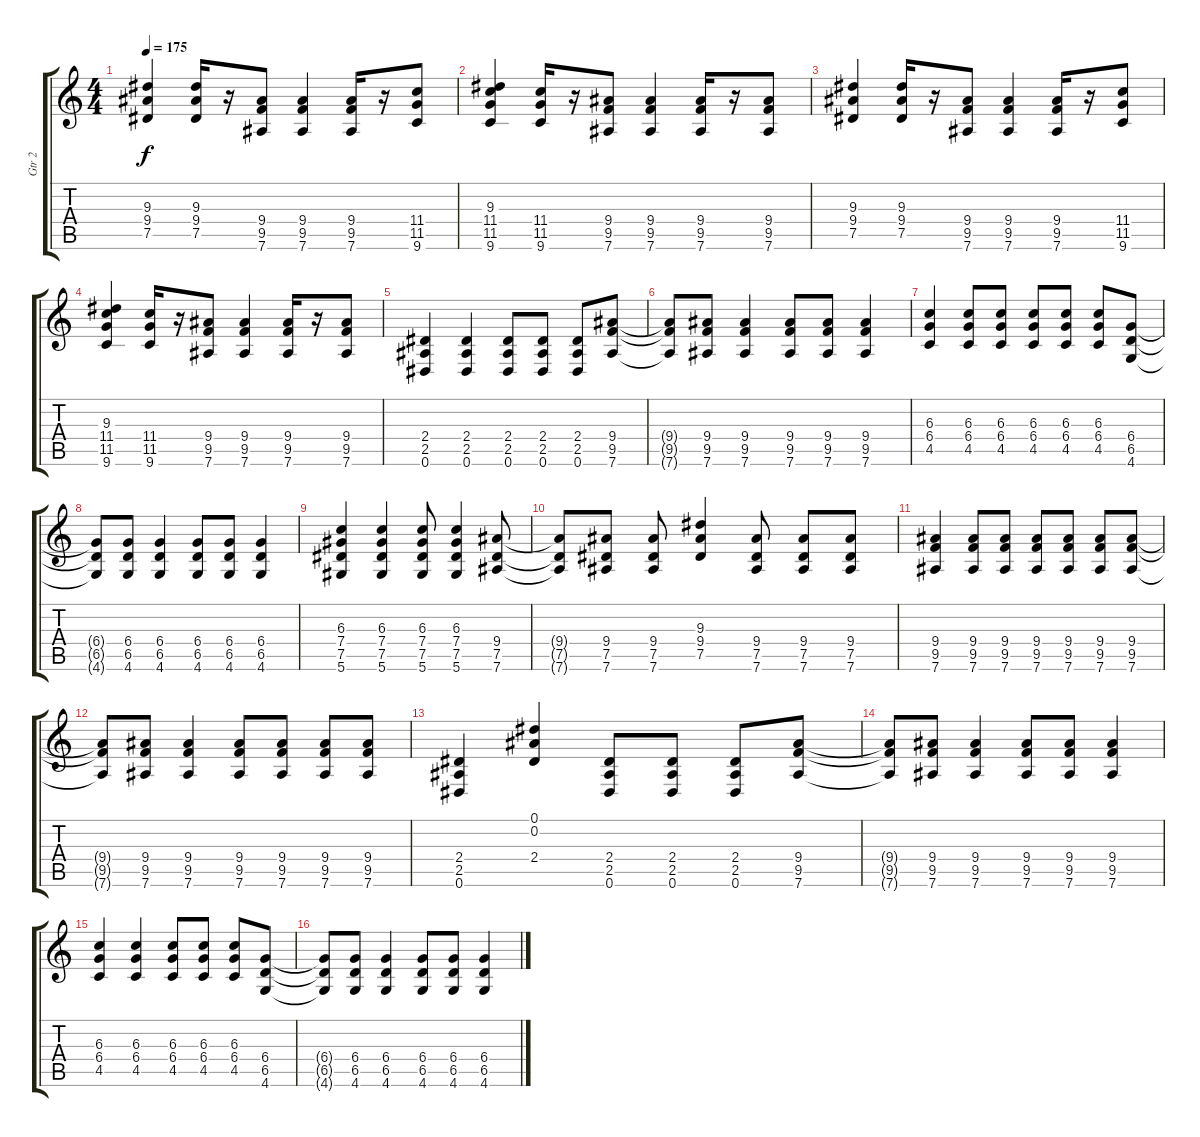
\track ("Gtr 2" "Gtr 2") {instrument distortionguitar}
\staff {score tabs}
\tuning (Eb4 Bb3 Gb3 Db3 Ab2 Eb2) {hide}
\ts (4 4)
\tempo 175
\clef g2
\ks c
(9.3 9.4 7.5).4{dy f} (9.3 9.4 7.5).16 r.16 (9.4 9.5 7.6).8 (9.4 9.5 7.6).4 (9.4 9.5 7.6).16 r.16 (11.4 11.5 9.6).8 |
(9.3 11.4 11.5 9.6).4 (11.4 11.5 9.6).16 r.16 (9.4 9.5 7.6).8 (9.4 9.5 7.6).4 (9.4 9.5 7.6).16 r.16 (9.4 9.5 7.6).8 |
(9.3 9.4 7.5).4 (9.3 9.4 7.5).16 r.16 (9.4 9.5 7.6).8 (9.4 9.5 7.6).4 (9.4 9.5 7.6).16 r.16 (11.4 11.5 9.6).8 |
(9.3 11.4 11.5 9.6).4 (11.4 11.5 9.6).16 r.16 (9.4 9.5 7.6).8 (9.4 9.5 7.6).4 (9.4 9.5 7.6).16 r.16 (9.4 9.5 7.6).8 |
(2.4 2.5 0.6).4 (2.4 2.5 0.6).4 (2.4 2.5 0.6).8 (2.4 2.5 0.6).8 (2.4 2.5 0.6).8 (9.4 9.5 7.6).8 |
(9.4{t} 9.5{t} 7.6{t}).8 (9.4 9.5 7.6).8 (9.4 9.5 7.6).4 (9.4 9.5 7.6).8 (9.4 9.5 7.6).8 (9.4 9.5 7.6).4 |
(6.3 6.4 4.5).4 (6.3 6.4 4.5).8 (6.3 6.4 4.5).8 (6.3 6.4 4.5).8 (6.3 6.4 4.5).8 (6.3 6.4 4.5).8 (6.4 6.5 4.6).8 |
(6.4{t} 6.5{t} 4.6{t}).8 (6.4 6.5 4.6).8 (6.4 6.5 4.6).4 (6.4 6.5 4.6).8 (6.4 6.5 4.6).8 (6.4 6.5 4.6).4 |
(6.3 7.4 7.5 5.6).4 (6.3 7.4 7.5 5.6).4 (6.3 7.4 7.5 5.6).8 (6.3 7.4 7.5 5.6).4 (9.4 7.5 7.6).8 |
(9.4{t} 7.5{t} 7.6{t}).8 (9.4 7.5 7.6).8 (9.4 7.5 7.6).8 (9.3 9.4 7.5).4 (9.4 7.5 7.6).8 (9.4 7.5 7.6).8 (9.4 7.5 7.6).8 |
(9.4 9.5 7.6).4 (9.4 9.5 7.6).8 (9.4 9.5 7.6).8 (9.4 9.5 7.6).8 (9.4 9.5 7.6).8 (9.4 9.5 7.6).8 (9.4 9.5 7.6).8 |
(9.4{t} 9.5{t} 7.6{t}).8 (9.4 9.5 7.6).8 (9.4 9.5 7.6).4 (9.4 9.5 7.6).8 (9.4 9.5 7.6).8 (9.4 9.5 7.6).8 (9.4 9.5 7.6).8 |
(2.4 2.5 0.6).4 (0.1 0.2 2.4).4 (2.4 2.5 0.6).8 (2.4 2.5 0.6).8 (2.4 2.5 0.6).8 (9.4 9.5 7.6).8 |
(9.4{t} 9.5{t} 7.6{t}).8 (9.4 9.5 7.6).8 (9.4 9.5 7.6).4 (9.4 9.5 7.6).8 (9.4 9.5 7.6).8 (9.4 9.5 7.6).4 |
(6.3 6.4 4.5).4 (6.3 6.4 4.5).4 (6.3 6.4 4.5).8 (6.3 6.4 4.5).8 (6.3 6.4 4.5).8 (6.4 6.5 4.6).8 |
(6.4{t} 6.5{t} 4.6{t}).8 (6.4 6.5 4.6).8 (6.4 6.5 4.6).4 (6.4 6.5 4.6).8 (6.4 6.5 4.6).8 (6.4 6.5 4.6).4
